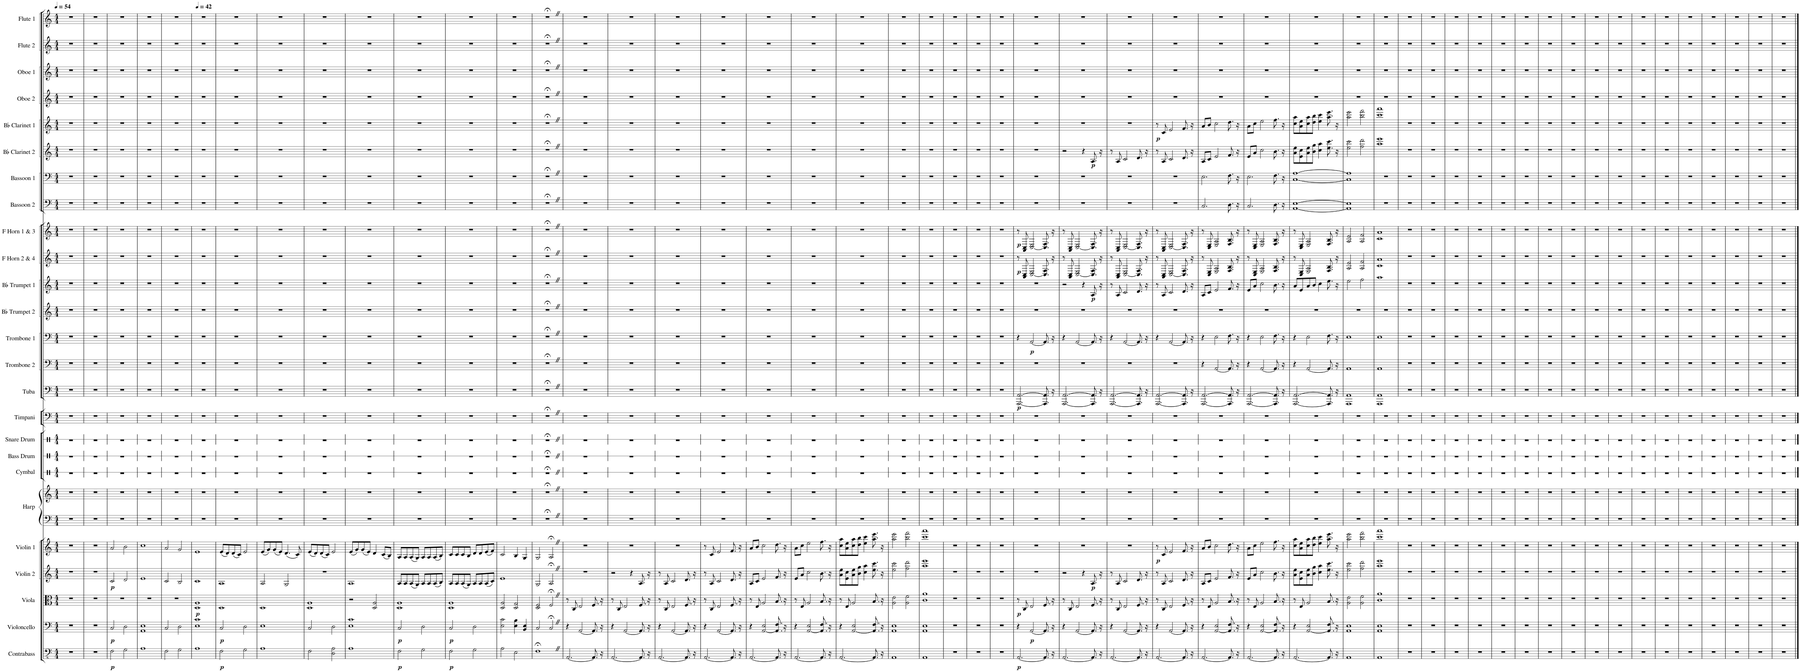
**kern	**dynam	**kern	**dynam	**kern	**dynam	**kern	**dynam	**kern	**dynam	**kern	**kern	**kern	**kern	**kern	**kern	**kern	**dynam	**kern	**kern	**dynam	**kern	**kern	**dynam	**kern	**dynam	**kern	**dynam	**kern	**kern	**kern	**dynam	**kern	**dynam	**kern	**kern	**kern	**kern
*part25	*part25	*part24	*part24	*part23	*part23	*part22	*part22	*part21	*part21	*part20	*part20	*part19	*part18	*part17	*part16	*part15	*part15	*part14	*part13	*part13	*part12	*part11	*part11	*part10	*part10	*part9	*part9	*part8	*part7	*part6	*part6	*part5	*part5	*part4	*part3	*part2	*part1
*staff26	*staff26	*staff25	*staff25	*staff24	*staff24	*staff23	*staff23	*staff22	*staff22	*staff21	*staff20	*staff19	*staff18	*staff17	*staff16	*staff15	*staff15	*staff14	*staff13	*staff13	*staff12	*staff11	*staff11	*staff10	*staff10	*staff9	*staff9	*staff8	*staff7	*staff6	*staff6	*staff5	*staff5	*staff4	*staff3	*staff2	*staff1
*I"Contrabass	*	*I"Violoncello	*	*I"Viola	*	*I"Violin 2	*	*I"Violin 1	*	*I"Harp	*	*I"Cymbal	*I"Bass Drum	*I"Snare Drum	*I"Timpani	*I"Tuba	*	*I"Trombone 2	*I"Trombone 1	*	*I"Bb Trumpet 2	*I"Bb Trumpet 1	*	*I"F Horn 2 &amp; 4	*	*I"F Horn 1 &amp; 3	*	*I"Bassoon 2	*I"Bassoon 1	*I"Bb Clarinet 2	*	*I"Bb Clarinet 1	*	*I"Oboe 2	*I"Oboe 1	*I"Flute 2	*I"Flute 1
*I'Cb.	*	*I'Vc.	*	*I'Vla.	*	*I'Vln. 2	*	*I'Vln. 1	*	*I'Hrp.	*	*I'Cym.	*I'B. Dr.	*I'Sn. Dr.	*I'Timp.	*I'Tba.	*	*I'Tbn. 2	*I'Tbn. 1	*	*I'Bb Tpt. 2	*I'Bb Tpt. 1	*	*I'F Hn. 2 4	*	*I'F Hn. 1 3	*	*I'Bsn. 2	*I'Bsn. 1	*I'Bb Cl. 2	*	*I'Bb Cl. 1	*	*I'Ob. 2	*I'Ob. 1	*I'Fl. 2	*I'Fl. 1
*	*	*	*	*	*	*	*	*	*	*	*	*stria1	*stria1	*stria1	*	*	*	*	*	*	*	*	*	*	*	*	*	*	*	*	*	*	*	*	*	*	*
*clefFv4	*	*clefF4	*	*clefC3	*	*clefG2	*	*clefG2	*	*clefF4	*clefG2	*clefX	*clefX	*clefX	*clefF4	*clefF4	*	*clefF4	*clefF4	*	*clefG2	*clefG2	*	*clefG2	*	*clefG2	*	*clefF4	*clefF4	*clefG2	*	*clefG2	*	*clefG2	*clefG2	*clefG2	*clefG2
*ITrd7c12	*	*	*	*	*	*	*	*	*	*	*	*	*	*	*	*	*	*	*	*	*ITrd1c2	*ITrd1c2	*	*ITrd4c7	*	*ITrd4c7	*	*	*	*ITrd1c2	*	*ITrd1c2	*	*	*	*	*
*k[]	*	*k[]	*	*k[]	*	*k[]	*	*k[]	*	*k[]	*k[]	*k[]	*k[]	*k[]	*k[]	*k[]	*	*k[]	*k[]	*	*k[]	*k[]	*	*k[]	*	*k[]	*	*k[]	*k[]	*k[]	*	*k[]	*	*k[]	*k[]	*k[]	*k[]
*M4/4	*	*M4/4	*	*M4/4	*	*M4/4	*	*M4/4	*	*M4/4	*M4/4	*M4/4	*M4/4	*M4/4	*M4/4	*M4/4	*	*M4/4	*M4/4	*	*M4/4	*M4/4	*	*M4/4	*	*M4/4	*	*M4/4	*M4/4	*M4/4	*	*M4/4	*	*M4/4	*M4/4	*M4/4	*M4/4
*MM54	*	*MM54	*	*MM54	*	*MM54	*	*MM54	*	*MM54	*MM54	*MM54	*MM54	*MM54	*MM54	*MM54	*	*MM54	*MM54	*	*MM54	*MM54	*	*MM54	*	*MM54	*	*MM54	*MM54	*MM54	*	*MM54	*	*MM54	*MM54	*MM54	*MM54
=1	=1	=1	=1	=1	=1	=1	=1	=1	=1	=1	=1	=1	=1	=1	=1	=1	=1	=1	=1	=1	=1	=1	=1	=1	=1	=1	=1	=1	=1	=1	=1	=1	=1	=1	=1	=1	=1
1r	.	1r	.	1r	.	1r	.	1r	.	1r	1r	1r	1r	1r	1r	1r	.	1r	1r	.	1r	1r	.	1r	.	1r	.	1r	1r	1r	.	1r	.	1r	1r	1r	1r
=2	=2	=2	=2	=2	=2	=2	=2	=2	=2	=2	=2	=2	=2	=2	=2	=2	=2	=2	=2	=2	=2	=2	=2	=2	=2	=2	=2	=2	=2	=2	=2	=2	=2	=2	=2	=2	=2
1r	.	1r	.	1r	.	1r	.	1r	.	1r	1r	1r	1r	1r	1r	1r	.	1r	1r	.	1r	1r	.	1r	.	1r	.	1r	1r	1r	.	1r	.	1r	1r	1r	1r
=3	=3	=3	=3	=3	=3	=3	=3	=3	=3	=3	=3	=3	=3	=3	=3	=3	=3	=3	=3	=3	=3	=3	=3	=3	=3	=3	=3	=3	=3	=3	=3	=3	=3	=3	=3	=3	=3
!	!LO:DY:b	!	!LO:DY:b	!	!	!	!LO:DY:b	!	!	!	!	!	!	!	!	!	!	!	!	!	!	!	!	!	!	!	!	!	!	!	!	!	!	!	!	!	!
2FF\	p	2C/	p	1r	.	2c/	p	2a/	.	1r	1r	1r	1r	1r	1r	1r	.	1r	1r	.	1r	1r	.	1r	.	1r	.	1r	1r	1r	.	1r	.	1r	1r	1r	1r
2GG\	.	2D\	.	.	.	2d/	.	2b\	.	.	.	.	.	.	.	.	.	.	.	.	.	.	.	.	.	.	.	.	.	.	.	.	.	.	.	.	.
=4	=4	=4	=4	=4	=4	=4	=4	=4	=4	=4	=4	=4	=4	=4	=4	=4	=4	=4	=4	=4	=4	=4	=4	=4	=4	=4	=4	=4	=4	=4	=4	=4	=4	=4	=4	=4	=4
1AA	.	1AA 1E	.	1r	.	1e	.	1cc	.	1r	1r	1r	1r	1r	1r	1r	.	1r	1r	.	1r	1r	.	1r	.	1r	.	1r	1r	1r	.	1r	.	1r	1r	1r	1r
=5	=5	=5	=5	=5	=5	=5	=5	=5	=5	=5	=5	=5	=5	=5	=5	=5	=5	=5	=5	=5	=5	=5	=5	=5	=5	=5	=5	=5	=5	=5	=5	=5	=5	=5	=5	=5	=5
2FF\	.	2C/	.	1r	.	2c/	.	2a/	.	1r	1r	1r	1r	1r	1r	1r	.	1r	1r	.	1r	1r	.	1r	.	1r	.	1r	1r	1r	.	1r	.	1r	1r	1r	1r
2GG\	.	2D\	.	.	.	2B/	.	2g/	.	.	.	.	.	.	.	.	.	.	.	.	.	.	.	.	.	.	.	.	.	.	.	.	.	.	.	.	.
=6	=6	=6	=6	=6	=6	=6	=6	=6	=6	=6	=6	=6	=6	=6	=6	=6	=6	=6	=6	=6	=6	=6	=6	=6	=6	=6	=6	=6	=6	=6	=6	=6	=6	=6	=6	=6	=6
*	*	*	*	*	*	*	*	*	*	*	*	*	*	*	*	*	*	*	*	*	*	*	*	*	*	*	*	*	*	*	*	*	*	*	*	*	*MM42
!	!	!	!	!	!LO:DY:b	!	!	!	!	!	!	!	!	!	!	!	!	!	!	!	!	!	!	!	!	!	!	!	!	!	!	!	!	!	!	!	!
1AA	.	1E 1c	.	1D 1A	p	1c	.	1e	.	1r	1r	1r	1r	1r	1r	1r	.	1r	1r	.	1r	1r	.	1r	.	1r	.	1r	1r	1r	.	1r	.	1r	1r	1r	1r
=7	=7	=7	=7	=7	=7	=7	=7	=7	=7	=7	=7	=7	=7	=7	=7	=7	=7	=7	=7	=7	=7	=7	=7	=7	=7	=7	=7	=7	=7	=7	=7	=7	=7	=7	=7	=7	=7
!	!LO:DY:b	!	!LO:DY:b	!	!	!	!	!	!	!	!	!	!	!	!	!	!	!	!	!	!	!	!	!	!	!	!	!	!	!	!	!	!	!	!	!	!
2FF\	p	2C/	p	1D	.	1A	.	(8e/L	.	1r	1r	1r	1r	1r	1r	1r	.	1r	1r	.	1r	1r	.	1r	.	1r	.	1r	1r	1r	.	1r	.	1r	1r	1r	1r
.	.	.	.	.	.	.	.	8d/)	.	.	.	.	.	.	.	.	.	.	.	.	.	.	.	.	.	.	.	.	.	.	.	.	.	.	.	.	.
.	.	.	.	.	.	.	.	(8d/	.	.	.	.	.	.	.	.	.	.	.	.	.	.	.	.	.	.	.	.	.	.	.	.	.	.	.	.	.
.	.	.	.	.	.	.	.	8c/J)	.	.	.	.	.	.	.	.	.	.	.	.	.	.	.	.	.	.	.	.	.	.	.	.	.	.	.	.	.
2GG\	.	2D\	.	.	.	.	.	2e/	.	.	.	.	.	.	.	.	.	.	.	.	.	.	.	.	.	.	.	.	.	.	.	.	.	.	.	.	.
=8	=8	=8	=8	=8	=8	=8	=8	=8	=8	=8	=8	=8	=8	=8	=8	=8	=8	=8	=8	=8	=8	=8	=8	=8	=8	=8	=8	=8	=8	=8	=8	=8	=8	=8	=8	=8	=8
1AA	.	1E	.	1D	.	2A/	.	(8e/L	.	1r	1r	1r	1r	1r	1r	1r	.	1r	1r	.	1r	1r	.	1r	.	1r	.	1r	1r	1r	.	1r	.	1r	1r	1r	1r
.	.	.	.	.	.	.	.	8g/)	.	.	.	.	.	.	.	.	.	.	.	.	.	.	.	.	.	.	.	.	.	.	.	.	.	.	.	.	.
.	.	.	.	.	.	.	.	(8g/	.	.	.	.	.	.	.	.	.	.	.	.	.	.	.	.	.	.	.	.	.	.	.	.	.	.	.	.	.
.	.	.	.	.	.	.	.	8e/J)	.	.	.	.	.	.	.	.	.	.	.	.	.	.	.	.	.	.	.	.	.	.	.	.	.	.	.	.	.
.	.	.	.	.	.	2G/	.	(4.d/	.	.	.	.	.	.	.	.	.	.	.	.	.	.	.	.	.	.	.	.	.	.	.	.	.	.	.	.	.
.	.	.	.	.	.	.	.	8c/)	.	.	.	.	.	.	.	.	.	.	.	.	.	.	.	.	.	.	.	.	.	.	.	.	.	.	.	.	.
=9	=9	=9	=9	=9	=9	=9	=9	=9	=9	=9	=9	=9	=9	=9	=9	=9	=9	=9	=9	=9	=9	=9	=9	=9	=9	=9	=9	=9	=9	=9	=9	=9	=9	=9	=9	=9	=9
2FF\	.	2C/	.	1D 1A	.	1r	.	(8e/L	.	1r	1r	1r	1r	1r	1r	1r	.	1r	1r	.	1r	1r	.	1r	.	1r	.	1r	1r	1r	.	1r	.	1r	1r	1r	1r
.	.	.	.	.	.	.	.	8d/)	.	.	.	.	.	.	.	.	.	.	.	.	.	.	.	.	.	.	.	.	.	.	.	.	.	.	.	.	.
.	.	.	.	.	.	.	.	(8d/	.	.	.	.	.	.	.	.	.	.	.	.	.	.	.	.	.	.	.	.	.	.	.	.	.	.	.	.	.
.	.	.	.	.	.	.	.	8c/J)	.	.	.	.	.	.	.	.	.	.	.	.	.	.	.	.	.	.	.	.	.	.	.	.	.	.	.	.	.
2DD\ 2AA\	.	2D\	.	.	.	.	.	2e/	.	.	.	.	.	.	.	.	.	.	.	.	.	.	.	.	.	.	.	.	.	.	.	.	.	.	.	.	.
=10	=10	=10	=10	=10	=10	=10	=10	=10	=10	=10	=10	=10	=10	=10	=10	=10	=10	=10	=10	=10	=10	=10	=10	=10	=10	=10	=10	=10	=10	=10	=10	=10	=10	=10	=10	=10	=10
1AA	.	1E 1c	.	2r	.	1A	.	(8e/L	.	1r	1r	1r	1r	1r	1r	1r	.	1r	1r	.	1r	1r	.	1r	.	1r	.	1r	1r	1r	.	1r	.	1r	1r	1r	1r
.	.	.	.	.	.	.	.	8g/)	.	.	.	.	.	.	.	.	.	.	.	.	.	.	.	.	.	.	.	.	.	.	.	.	.	.	.	.	.
.	.	.	.	.	.	.	.	(8g/	.	.	.	.	.	.	.	.	.	.	.	.	.	.	.	.	.	.	.	.	.	.	.	.	.	.	.	.	.
.	.	.	.	.	.	.	.	8e/J)	.	.	.	.	.	.	.	.	.	.	.	.	.	.	.	.	.	.	.	.	.	.	.	.	.	.	.	.	.
.	.	.	.	2D/ 2A/	.	.	.	4d/	.	.	.	.	.	.	.	.	.	.	.	.	.	.	.	.	.	.	.	.	.	.	.	.	.	.	.	.	.
.	.	.	.	.	.	.	.	(8c/L	.	.	.	.	.	.	.	.	.	.	.	.	.	.	.	.	.	.	.	.	.	.	.	.	.	.	.	.	.
.	.	.	.	.	.	.	.	8B/J)	.	.	.	.	.	.	.	.	.	.	.	.	.	.	.	.	.	.	.	.	.	.	.	.	.	.	.	.	.
=11	=11	=11	=11	=11	=11	=11	=11	=11	=11	=11	=11	=11	=11	=11	=11	=11	=11	=11	=11	=11	=11	=11	=11	=11	=11	=11	=11	=11	=11	=11	=11	=11	=11	=11	=11	=11	=11
!	!LO:DY:b	!	!LO:DY:b	!	!	!	!	!	!	!	!	!	!	!	!	!	!	!	!	!	!	!	!	!	!	!	!	!	!	!	!	!	!	!	!	!	!
2FF\	p	2C/	p	1D 1A	.	8A/L	.	8A/L	.	1r	1r	1r	1r	1r	1r	1r	.	1r	1r	.	1r	1r	.	1r	.	1r	.	1r	1r	1r	.	1r	.	1r	1r	1r	1r
.	.	.	.	.	.	8A/	.	8A/	.	.	.	.	.	.	.	.	.	.	.	.	.	.	.	.	.	.	.	.	.	.	.	.	.	.	.	.	.
.	.	.	.	.	.	(8A/	.	(8A/	.	.	.	.	.	.	.	.	.	.	.	.	.	.	.	.	.	.	.	.	.	.	.	.	.	.	.	.	.
.	.	.	.	.	.	8G/J)	.	8G/J)	.	.	.	.	.	.	.	.	.	.	.	.	.	.	.	.	.	.	.	.	.	.	.	.	.	.	.	.	.
2GG\	.	2D\	.	.	.	8A/L	.	8A/L	.	.	.	.	.	.	.	.	.	.	.	.	.	.	.	.	.	.	.	.	.	.	.	.	.	.	.	.	.
.	.	.	.	.	.	8A/	.	8A/	.	.	.	.	.	.	.	.	.	.	.	.	.	.	.	.	.	.	.	.	.	.	.	.	.	.	.	.	.
.	.	.	.	.	.	(8A/	.	(8A/	.	.	.	.	.	.	.	.	.	.	.	.	.	.	.	.	.	.	.	.	.	.	.	.	.	.	.	.	.
.	.	.	.	.	.	8B/J)	.	8B/J)	.	.	.	.	.	.	.	.	.	.	.	.	.	.	.	.	.	.	.	.	.	.	.	.	.	.	.	.	.
=12	=12	=12	=12	=12	=12	=12	=12	=12	=12	=12	=12	=12	=12	=12	=12	=12	=12	=12	=12	=12	=12	=12	=12	=12	=12	=12	=12	=12	=12	=12	=12	=12	=12	=12	=12	=12	=12
!	!LO:DY:b	!	!LO:DY:b	!	!	!	!	!	!	!	!	!	!	!	!	!	!	!	!	!	!	!	!	!	!	!	!	!	!	!	!	!	!	!	!	!	!
2FF\	p	2C/	p	1D 1A	.	8A/L	.	8c/L	.	1r	1r	1r	1r	1r	1r	1r	.	1r	1r	.	1r	1r	.	1r	.	1r	.	1r	1r	1r	.	1r	.	1r	1r	1r	1r
.	.	.	.	.	.	8A/	.	8c/	.	.	.	.	.	.	.	.	.	.	.	.	.	.	.	.	.	.	.	.	.	.	.	.	.	.	.	.	.
.	.	.	.	.	.	(8A/	.	8c/	.	.	.	.	.	.	.	.	.	.	.	.	.	.	.	.	.	.	.	.	.	.	.	.	.	.	.	.	.
.	.	.	.	.	.	8G/J)	.	8B/J	.	.	.	.	.	.	.	.	.	.	.	.	.	.	.	.	.	.	.	.	.	.	.	.	.	.	.	.	.
2GG\	.	2D\	.	.	.	8A/L	.	8d/L	.	.	.	.	.	.	.	.	.	.	.	.	.	.	.	.	.	.	.	.	.	.	.	.	.	.	.	.	.
.	.	.	.	.	.	8A/	.	8d/	.	.	.	.	.	.	.	.	.	.	.	.	.	.	.	.	.	.	.	.	.	.	.	.	.	.	.	.	.
.	.	.	.	.	.	(8A/	.	(8e/	.	.	.	.	.	.	.	.	.	.	.	.	.	.	.	.	.	.	.	.	.	.	.	.	.	.	.	.	.
.	.	.	.	.	.	8c/J)	.	8f/J)	.	.	.	.	.	.	.	.	.	.	.	.	.	.	.	.	.	.	.	.	.	.	.	.	.	.	.	.	.
=13	=13	=13	=13	=13	=13	=13	=13	=13	=13	=13	=13	=13	=13	=13	=13	=13	=13	=13	=13	=13	=13	=13	=13	=13	=13	=13	=13	=13	=13	=13	=13	=13	=13	=13	=13	=13	=13
2AA\	.	2E\ 2c\	.	2D/ 2A/	.	1e	.	2c/	.	1r	1r	1r	1r	1r	1r	1r	.	1r	1r	.	1r	1r	.	1r	.	1r	.	1r	1r	1r	.	1r	.	1r	1r	1r	1r
2EE\	.	4E\ 4B\	.	2D/ 2G/	.	.	.	4B/	.	.	.	.	.	.	.	.	.	.	.	.	.	.	.	.	.	.	.	.	.	.	.	.	.	.	.	.	.
.	.	4BB/ 4E/	.	.	.	.	.	4G/	.	.	.	.	.	.	.	.	.	.	.	.	.	.	.	.	.	.	.	.	.	.	.	.	.	.	.	.	.
=14	=14	=14	=14	=14	=14	=14	=14	=14	=14	=14	=14	=14	=14	=14	=14	=14	=14	=14	=14	=14	=14	=14	=14	=14	=14	=14	=14	=14	=14	=14	=14	=14	=14	=14	=14	=14	=14
1FF;<Z	.	2C/	.	2D/ 2F/	.	2G/	.	2G/	.	1r;<	1r;<	1r;<	1r;<	1r;<	1r;<	1r;<	.	1r;<	1r;<	.	1r;<	1r;<	.	1r;<	.	1r;<	.	1r;<	1r;<	1r;<	.	1r;<	.	1r;<	1r;<	1r;<	1r;<
.	.	2C;<Z/	.	2F;<Z/	.	2A;<Z/	.	2A;<Z/	.	.	.	.	.	.	.	.	.	.	.	.	.	.	.	.	.	.	.	.	.	.	.	.	.	.	.	.	.
=15	=15	=15	=15	=15	=15	=15	=15	=15	=15	=15	=15	=15	=15	=15	=15	=15	=15	=15	=15	=15	=15	=15	=15	=15	=15	=15	=15	=15	=15	=15	=15	=15	=15	=15	=15	=15	=15
[2.AAA/	.	4r	.	8r	.	1r	.	1r	.	1r	1r	1r	1r	1r	1r	1r	.	1r	1r	.	1r	1r	.	1r	.	1r	.	1r	1r	1r	.	1r	.	1r	1r	1r	1r
.	.	.	.	8C/	.	.	.	.	.	.	.	.	.	.	.	.	.	.	.	.	.	.	.	.	.	.	.	.	.	.	.	.	.	.	.	.	.
.	.	[2AA/	.	2E/	.	.	.	.	.	.	.	.	.	.	.	.	.	.	.	.	.	.	.	.	.	.	.	.	.	.	.	.	.	.	.	.	.
8.AAA/]	.	8.AA/]	.	8.F/	.	.	.	.	.	.	.	.	.	.	.	.	.	.	.	.	.	.	.	.	.	.	.	.	.	.	.	.	.	.	.	.	.
16r	.	16r	.	16r	.	.	.	.	.	.	.	.	.	.	.	.	.	.	.	.	.	.	.	.	.	.	.	.	.	.	.	.	.	.	.	.	.
=16	=16	=16	=16	=16	=16	=16	=16	=16	=16	=16	=16	=16	=16	=16	=16	=16	=16	=16	=16	=16	=16	=16	=16	=16	=16	=16	=16	=16	=16	=16	=16	=16	=16	=16	=16	=16	=16
[2.AAA/	.	4r	.	8r	.	2r	.	1r	.	1r	1r	1r	1r	1r	1r	1r	.	1r	1r	.	1r	1r	.	1r	.	1r	.	1r	1r	1r	.	1r	.	1r	1r	1r	1r
.	.	.	.	8C/	.	.	.	.	.	.	.	.	.	.	.	.	.	.	.	.	.	.	.	.	.	.	.	.	.	.	.	.	.	.	.	.	.
.	.	[2AA/	.	2E/	.	.	.	.	.	.	.	.	.	.	.	.	.	.	.	.	.	.	.	.	.	.	.	.	.	.	.	.	.	.	.	.	.
.	.	.	.	.	.	4r	.	.	.	.	.	.	.	.	.	.	.	.	.	.	.	.	.	.	.	.	.	.	.	.	.	.	.	.	.	.	.
8.AAA/]	.	8.AA/]	.	8.F/	.	8.A/	.	.	.	.	.	.	.	.	.	.	.	.	.	.	.	.	.	.	.	.	.	.	.	.	.	.	.	.	.	.	.
16r	.	16r	.	16r	.	16r	.	.	.	.	.	.	.	.	.	.	.	.	.	.	.	.	.	.	.	.	.	.	.	.	.	.	.	.	.	.	.
=17	=17	=17	=17	=17	=17	=17	=17	=17	=17	=17	=17	=17	=17	=17	=17	=17	=17	=17	=17	=17	=17	=17	=17	=17	=17	=17	=17	=17	=17	=17	=17	=17	=17	=17	=17	=17	=17
[2.AAA/	.	4r	.	8r	.	8r	.	1r	.	1r	1r	1r	1r	1r	1r	1r	.	1r	1r	.	1r	1r	.	1r	.	1r	.	1r	1r	1r	.	1r	.	1r	1r	1r	1r
.	.	.	.	8C/	.	8A/	.	.	.	.	.	.	.	.	.	.	.	.	.	.	.	.	.	.	.	.	.	.	.	.	.	.	.	.	.	.	.
.	.	[2AA/	.	2E/	.	2c/	.	.	.	.	.	.	.	.	.	.	.	.	.	.	.	.	.	.	.	.	.	.	.	.	.	.	.	.	.	.	.
8.AAA/]	.	8.AA/]	.	8.F/	.	8.d/	.	.	.	.	.	.	.	.	.	.	.	.	.	.	.	.	.	.	.	.	.	.	.	.	.	.	.	.	.	.	.
16r	.	16r	.	16r	.	16r	.	.	.	.	.	.	.	.	.	.	.	.	.	.	.	.	.	.	.	.	.	.	.	.	.	.	.	.	.	.	.
=18	=18	=18	=18	=18	=18	=18	=18	=18	=18	=18	=18	=18	=18	=18	=18	=18	=18	=18	=18	=18	=18	=18	=18	=18	=18	=18	=18	=18	=18	=18	=18	=18	=18	=18	=18	=18	=18
[2.AAA/	.	4r	.	8r	.	8r	.	8r	.	1r	1r	1r	1r	1r	1r	1r	.	1r	1r	.	1r	1r	.	1r	.	1r	.	1r	1r	1r	.	1r	.	1r	1r	1r	1r
.	.	.	.	8C/	.	8A/	.	8c/	.	.	.	.	.	.	.	.	.	.	.	.	.	.	.	.	.	.	.	.	.	.	.	.	.	.	.	.	.
.	.	[2AA/	.	2E/	.	2c/	.	2e/	.	.	.	.	.	.	.	.	.	.	.	.	.	.	.	.	.	.	.	.	.	.	.	.	.	.	.	.	.
8.AAA/]	.	8.AA/]	.	8.F/	.	8.d/	.	8.f/	.	.	.	.	.	.	.	.	.	.	.	.	.	.	.	.	.	.	.	.	.	.	.	.	.	.	.	.	.
16r	.	16r	.	16r	.	16r	.	16r	.	.	.	.	.	.	.	.	.	.	.	.	.	.	.	.	.	.	.	.	.	.	.	.	.	.	.	.	.
=19	=19	=19	=19	=19	=19	=19	=19	=19	=19	=19	=19	=19	=19	=19	=19	=19	=19	=19	=19	=19	=19	=19	=19	=19	=19	=19	=19	=19	=19	=19	=19	=19	=19	=19	=19	=19	=19
[2.AAA/	.	4r	.	8r	.	8A/L	.	8a/L	.	1r	1r	1r	1r	1r	1r	1r	.	1r	1r	.	1r	1r	.	1r	.	1r	.	1r	1r	1r	.	1r	.	1r	1r	1r	1r
.	.	.	.	8E/	.	8c/J	.	8b/J	.	.	.	.	.	.	.	.	.	.	.	.	.	.	.	.	.	.	.	.	.	.	.	.	.	.	.	.	.
.	.	[2AA/ 2E/	.	2A/	.	2e/	.	2cc\	.	.	.	.	.	.	.	.	.	.	.	.	.	.	.	.	.	.	.	.	.	.	.	.	.	.	.	.	.
8.AAA/]	.	8.AA/] 8.F/	.	8.B/	.	8.f/	.	8.dd\	.	.	.	.	.	.	.	.	.	.	.	.	.	.	.	.	.	.	.	.	.	.	.	.	.	.	.	.	.
16r	.	16r	.	16r	.	16r	.	16r	.	.	.	.	.	.	.	.	.	.	.	.	.	.	.	.	.	.	.	.	.	.	.	.	.	.	.	.	.
=20	=20	=20	=20	=20	=20	=20	=20	=20	=20	=20	=20	=20	=20	=20	=20	=20	=20	=20	=20	=20	=20	=20	=20	=20	=20	=20	=20	=20	=20	=20	=20	=20	=20	=20	=20	=20	=20
[2.AAA/	.	4r	.	8r	.	8e/L	.	8a\L	.	1r	1r	1r	1r	1r	1r	1r	.	1r	1r	.	1r	1r	.	1r	.	1r	.	1r	1r	1r	.	1r	.	1r	1r	1r	1r
.	.	.	.	8E/	.	8a/J	.	8cc\J	.	.	.	.	.	.	.	.	.	.	.	.	.	.	.	.	.	.	.	.	.	.	.	.	.	.	.	.	.
.	.	[2AA/ 2E/	.	2A/	.	2cc\	.	2ee\	.	.	.	.	.	.	.	.	.	.	.	.	.	.	.	.	.	.	.	.	.	.	.	.	.	.	.	.	.
8.AAA/]	.	8.AA/] 8.F/	.	8.B/	.	8.b\	.	8.ff\	.	.	.	.	.	.	.	.	.	.	.	.	.	.	.	.	.	.	.	.	.	.	.	.	.	.	.	.	.
16r	.	16r	.	16r	.	16r	.	16r	.	.	.	.	.	.	.	.	.	.	.	.	.	.	.	.	.	.	.	.	.	.	.	.	.	.	.	.	.
=21	=21	=21	=21	=21	=21	=21	=21	=21	=21	=21	=21	=21	=21	=21	=21	=21	=21	=21	=21	=21	=21	=21	=21	=21	=21	=21	=21	=21	=21	=21	=21	=21	=21	=21	=21	=21	=21
[2.AAA/	.	4r	.	8r	.	8a\ 8ee\L	.	8cc\ 8aa\L	.	1r	1r	1r	1r	1r	1r	1r	.	1r	1r	.	1r	1r	.	1r	.	1r	.	1r	1r	1r	.	1r	.	1r	1r	1r	1r
.	.	.	.	8E/	.	8e\ 8cc\	.	8a\ 8ee\	.	.	.	.	.	.	.	.	.	.	.	.	.	.	.	.	.	.	.	.	.	.	.	.	.	.	.	.	.
.	.	[2AA/ 2E/	.	2A/	.	8a\ 8ee\	.	8cc\ 8aa\	.	.	.	.	.	.	.	.	.	.	.	.	.	.	.	.	.	.	.	.	.	.	.	.	.	.	.	.	.
.	.	.	.	.	.	8b\ 8gg\J	.	8dd\ 8bb\J	.	.	.	.	.	.	.	.	.	.	.	.	.	.	.	.	.	.	.	.	.	.	.	.	.	.	.	.	.
.	.	.	.	.	.	4cc\ 4aa\	.	4ee\ 4ccc\	.	.	.	.	.	.	.	.	.	.	.	.	.	.	.	.	.	.	.	.	.	.	.	.	.	.	.	.	.
8.AAA/]	.	8.AA/] 8.F/	.	8.B/	.	8.ee\ 8.ccc\	.	8.aa\ 8.eee\	.	.	.	.	.	.	.	.	.	.	.	.	.	.	.	.	.	.	.	.	.	.	.	.	.	.	.	.	.
16r	.	16r	.	16r	.	16r	.	16r	.	.	.	.	.	.	.	.	.	.	.	.	.	.	.	.	.	.	.	.	.	.	.	.	.	.	.	.	.
=22	=22	=22	=22	=22	=22	=22	=22	=22	=22	=22	=22	=22	=22	=22	=22	=22	=22	=22	=22	=22	=22	=22	=22	=22	=22	=22	=22	=22	=22	=22	=22	=22	=22	=22	=22	=22	=22
1AAA	.	1AA 1E	.	2A\ 2e\	.	2ee\ 2ccc\	.	2aa\ 2eee\	.	1r	1r	1r	1r	1r	1r	1r	.	1r	1r	.	1r	1r	.	1r	.	1r	.	1r	1r	1r	.	1r	.	1r	1r	1r	1r
.	.	.	.	2A\ 2f\	.	2ff\ 2ddd\	.	2bb\ 2fff\	.	.	.	.	.	.	.	.	.	.	.	.	.	.	.	.	.	.	.	.	.	.	.	.	.	.	.	.	.
=23	=23	=23	=23	=23	=23	=23	=23	=23	=23	=23	=23	=23	=23	=23	=23	=23	=23	=23	=23	=23	=23	=23	=23	=23	=23	=23	=23	=23	=23	=23	=23	=23	=23	=23	=23	=23	=23
1AAA	.	1AA 1E	.	1c 1a	.	1aa 1eee	.	1ccc 1aaa	.	1r	1r	1r	1r	1r	1r	1r	.	1r	1r	.	1r	1r	.	1r	.	1r	.	1r	1r	1r	.	1r	.	1r	1r	1r	1r
=24	=24	=24	=24	=24	=24	=24	=24	=24	=24	=24	=24	=24	=24	=24	=24	=24	=24	=24	=24	=24	=24	=24	=24	=24	=24	=24	=24	=24	=24	=24	=24	=24	=24	=24	=24	=24	=24
1r	.	1r	.	1r	.	1r	.	1r	.	1r	1r	1r	1r	1r	1r	1r	.	1r	1r	.	1r	1r	.	1r	.	1r	.	1r	1r	1r	.	1r	.	1r	1r	1r	1r
=25	=25	=25	=25	=25	=25	=25	=25	=25	=25	=25	=25	=25	=25	=25	=25	=25	=25	=25	=25	=25	=25	=25	=25	=25	=25	=25	=25	=25	=25	=25	=25	=25	=25	=25	=25	=25	=25
1r	.	1r	.	1r	.	1r	.	1r	.	1r	1r	1r	1r	1r	1r	1r	.	1r	1r	.	1r	1r	.	1r	.	1r	.	1r	1r	1r	.	1r	.	1r	1r	1r	1r
=26	=26	=26	=26	=26	=26	=26	=26	=26	=26	=26	=26	=26	=26	=26	=26	=26	=26	=26	=26	=26	=26	=26	=26	=26	=26	=26	=26	=26	=26	=26	=26	=26	=26	=26	=26	=26	=26
1r	.	1r	.	1r	.	1r	.	1r	.	1r	1r	1r	1r	1r	1r	1r	.	1r	1r	.	1r	1r	.	1r	.	1r	.	1r	1r	1r	.	1r	.	1r	1r	1r	1r
=27	=27	=27	=27	=27	=27	=27	=27	=27	=27	=27	=27	=27	=27	=27	=27	=27	=27	=27	=27	=27	=27	=27	=27	=27	=27	=27	=27	=27	=27	=27	=27	=27	=27	=27	=27	=27	=27
!	!LO:DY:b	!	!	!	!LO:DY:b	!	!	!	!	!	!	!	!	!	!	!	!LO:DY:b	!	!	!	!	!	!	!	!LO:DY:b	!	!LO:DY:b	!	!	!	!	!	!	!	!	!	!
[2.AAA/	p	4r	.	8r	p	1r	.	1r	.	1r	1r	1r	1r	1r	1r	[2.AAA/ [2.AA/	p	1r	4r	.	1r	1r	.	8r	p	8r	p	1r	1r	1r	.	1r	.	1r	1r	1r	1r
.	.	.	.	8C/	.	.	.	.	.	.	.	.	.	.	.	.	.	.	.	.	.	.	.	8AA/ 8C/	.	8AA/ 8C/	.	.	.	.	.	.	.	.	.	.	.
!	!	!	!LO:DY:b	!	!	!	!	!	!	!	!	!	!	!	!	!	!	!	!	!LO:DY:b	!	!	!	!	!	!	!	!	!	!	!	!	!	!	!	!	!
.	.	[2AA/	p	2E/	.	.	.	.	.	.	.	.	.	.	.	.	.	.	[2AA/	p	.	.	.	[2C/ 2E/	.	[2C/ 2E/	.	.	.	.	.	.	.	.	.	.	.
8.AAA/]	.	8.AA/]	.	8.F/	.	.	.	.	.	.	.	.	.	.	.	8.AAA/] 8.AA/]	.	.	8.AA/]	.	.	.	.	8.C/] 8.F/	.	8.C/] 8.F/	.	.	.	.	.	.	.	.	.	.	.
16r	.	16r	.	16r	.	.	.	.	.	.	.	.	.	.	.	16r	.	.	16r	.	.	.	.	16r	.	16r	.	.	.	.	.	.	.	.	.	.	.
=28	=28	=28	=28	=28	=28	=28	=28	=28	=28	=28	=28	=28	=28	=28	=28	=28	=28	=28	=28	=28	=28	=28	=28	=28	=28	=28	=28	=28	=28	=28	=28	=28	=28	=28	=28	=28	=28
[2.AAA/	.	4r	.	8r	.	2r	.	1r	.	1r	1r	1r	1r	1r	1r	[2.AAA/ [2.AA/	.	1r	4r	.	1r	2r	.	8r	.	8r	.	1r	1r	2r	.	1r	.	1r	1r	1r	1r
.	.	.	.	8C/	.	.	.	.	.	.	.	.	.	.	.	.	.	.	.	.	.	.	.	8AA/ 8C/	.	8AA/ 8C/	.	.	.	.	.	.	.	.	.	.	.
.	.	[2AA/	.	2E/	.	.	.	.	.	.	.	.	.	.	.	.	.	.	[2AA/	.	.	.	.	[2C/ 2E/	.	[2C/ 2E/	.	.	.	.	.	.	.	.	.	.	.
.	.	.	.	.	.	4r	.	.	.	.	.	.	.	.	.	.	.	.	.	.	.	4r	.	.	.	.	.	.	.	4r	.	.	.	.	.	.	.
!	!	!	!	!	!	!	!LO:DY:b	!	!	!	!	!	!	!	!	!	!	!	!	!	!	!	!LO:DY:b	!	!	!	!	!	!	!	!LO:DY:b	!	!	!	!	!	!
8.AAA/]	.	8.AA/]	.	8.F/	.	8.A/	p	.	.	.	.	.	.	.	.	8.AAA/] 8.AA/]	.	.	8.AA/]	.	.	8.A/	p	8.C/] 8.F/	.	8.C/] 8.F/	.	.	.	8.A/	p	.	.	.	.	.	.
16r	.	16r	.	16r	.	16r	.	.	.	.	.	.	.	.	.	16r	.	.	16r	.	.	16r	.	16r	.	16r	.	.	.	16r	.	.	.	.	.	.	.
=29	=29	=29	=29	=29	=29	=29	=29	=29	=29	=29	=29	=29	=29	=29	=29	=29	=29	=29	=29	=29	=29	=29	=29	=29	=29	=29	=29	=29	=29	=29	=29	=29	=29	=29	=29	=29	=29
[2.AAA/	.	4r	.	8r	.	8r	.	1r	.	1r	1r	1r	1r	1r	1r	[2.AAA/ [2.AA/	.	1r	4r	.	1r	8r	.	8r	.	8r	.	1r	1r	8r	.	1r	.	1r	1r	1r	1r
.	.	.	.	8C/	.	8A/	.	.	.	.	.	.	.	.	.	.	.	.	.	.	.	8A/	.	8AA/ 8C/	.	8AA/ 8C/	.	.	.	8A/	.	.	.	.	.	.	.
.	.	[2AA/	.	2E/	.	2c/	.	.	.	.	.	.	.	.	.	.	.	.	[2AA/	.	.	2c/	.	[2C/ 2E/	.	[2C/ 2E/	.	.	.	2c/	.	.	.	.	.	.	.
8.AAA/]	.	8.AA/]	.	8.F/	.	8.d/	.	.	.	.	.	.	.	.	.	8.AAA/] 8.AA/]	.	.	8.AA/]	.	.	8.d/	.	8.C/] 8.F/	.	8.C/] 8.F/	.	.	.	8.d/	.	.	.	.	.	.	.
16r	.	16r	.	16r	.	16r	.	.	.	.	.	.	.	.	.	16r	.	.	16r	.	.	16r	.	16r	.	16r	.	.	.	16r	.	.	.	.	.	.	.
=30	=30	=30	=30	=30	=30	=30	=30	=30	=30	=30	=30	=30	=30	=30	=30	=30	=30	=30	=30	=30	=30	=30	=30	=30	=30	=30	=30	=30	=30	=30	=30	=30	=30	=30	=30	=30	=30
!	!	!	!	!	!	!	!	!	!LO:DY:b	!	!	!	!	!	!	!	!	!	!	!	!	!	!	!	!	!	!	!	!	!	!	!	!LO:DY:b	!	!	!	!
[2.AAA/	.	4r	.	8r	.	8r	.	8r	p	1r	1r	1r	1r	1r	1r	[2.AAA/ [2.AA/	.	1r	4r	.	1r	8r	.	8r	.	8r	.	1r	1r	8r	.	8r	p	1r	1r	1r	1r
.	.	.	.	8C/	.	8A/	.	8c/	.	.	.	.	.	.	.	.	.	.	.	.	.	8A/	.	8AA/ 8C/	.	8AA/ 8C/	.	.	.	8A/	.	8c/	.	.	.	.	.
.	.	[2AA/	.	2E/	.	2c/	.	2e/	.	.	.	.	.	.	.	.	.	.	[2AA/	.	.	2c/	.	[2C/ 2E/	.	[2C/ 2E/	.	.	.	2c/	.	2e/	.	.	.	.	.
8.AAA/]	.	8.AA/]	.	8.F/	.	8.d/	.	8.f/	.	.	.	.	.	.	.	8.AAA/] 8.AA/]	.	.	8.AA/]	.	.	8.d/	.	8.C/] 8.F/	.	8.C/] 8.F/	.	.	.	8.d/	.	8.f/	.	.	.	.	.
16r	.	16r	.	16r	.	16r	.	16r	.	.	.	.	.	.	.	16r	.	.	16r	.	.	16r	.	16r	.	16r	.	.	.	16r	.	16r	.	.	.	.	.
=31	=31	=31	=31	=31	=31	=31	=31	=31	=31	=31	=31	=31	=31	=31	=31	=31	=31	=31	=31	=31	=31	=31	=31	=31	=31	=31	=31	=31	=31	=31	=31	=31	=31	=31	=31	=31	=31
[2.AAA/	.	4r	.	8r	.	8A/L	.	8a/L	.	1r	1r	1r	1r	1r	1r	[2.AAA/ [2.AA/	.	4r	4r	.	1r	8A/L	.	8r	.	8r	.	2.C/	2.E\	8A/L	.	8a/L	.	1r	1r	1r	1r
.	.	.	.	8E/	.	8c/J	.	8b/J	.	.	.	.	.	.	.	.	.	.	.	.	.	8c/J	.	8C/ 8E/	.	8C/ 8E/	.	.	.	8c/J	.	8b/J	.	.	.	.	.
.	.	[2AA/ 2E/	.	2A/	.	2e/	.	2cc\	.	.	.	.	.	.	.	.	.	[2AA/	2E\	.	.	2e/	.	2E/ 2A/	.	2E/ 2A/	.	.	.	2e/	.	2cc\	.	.	.	.	.
8.AAA/]	.	8.AA/] 8.F/	.	8.B/	.	8.f/	.	8.dd\	.	.	.	.	.	.	.	8.AAA/] 8.AA/]	.	8.AA/]	8.F\	.	.	8.f/	.	8.F/ 8.B/	.	8.F/ 8.B/	.	8.D\	8.F\	8.f/	.	8.dd\	.	.	.	.	.
16r	.	16r	.	16r	.	16r	.	16r	.	.	.	.	.	.	.	16r	.	16r	16r	.	.	16r	.	16r	.	16r	.	16r	16r	16r	.	16r	.	.	.	.	.
=32	=32	=32	=32	=32	=32	=32	=32	=32	=32	=32	=32	=32	=32	=32	=32	=32	=32	=32	=32	=32	=32	=32	=32	=32	=32	=32	=32	=32	=32	=32	=32	=32	=32	=32	=32	=32	=32
[2.AAA/	.	4r	.	8r	.	8e/L	.	8a\L	.	1r	1r	1r	1r	1r	1r	[2.AAA/ [2.AA/	.	4r	4r	.	1r	8e/L	.	8r	.	8r	.	2.C/	2.E\	8e/L	.	8a\L	.	1r	1r	1r	1r
.	.	.	.	8E/	.	8a/J	.	8cc\J	.	.	.	.	.	.	.	.	.	.	.	.	.	8a/J	.	8C/ 8E/	.	8C/ 8E/	.	.	.	8a/J	.	8cc\J	.	.	.	.	.
.	.	[2AA/ 2E/	.	2A/	.	2cc\	.	2ee\	.	.	.	.	.	.	.	.	.	[2AA/	2E\	.	.	2cc\	.	2E/ 2A/	.	2E/ 2A/	.	.	.	2cc\	.	2ee\	.	.	.	.	.
8.AAA/]	.	8.AA/] 8.F/	.	8.B/	.	8.b\	.	8.ff\	.	.	.	.	.	.	.	8.AAA/] 8.AA/]	.	8.AA/]	8.F\	.	.	8.b\	.	8.F/ 8.B/	.	8.F/ 8.B/	.	8.D\	8.F\	8.b\	.	8.ff\	.	.	.	.	.
16r	.	16r	.	16r	.	16r	.	16r	.	.	.	.	.	.	.	16r	.	16r	16r	.	.	16r	.	16r	.	16r	.	16r	16r	16r	.	16r	.	.	.	.	.
=33	=33	=33	=33	=33	=33	=33	=33	=33	=33	=33	=33	=33	=33	=33	=33	=33	=33	=33	=33	=33	=33	=33	=33	=33	=33	=33	=33	=33	=33	=33	=33	=33	=33	=33	=33	=33	=33
[2.AAA/	.	4r	.	8r	.	8a\ 8ee\L	.	8cc\ 8aa\L	.	1r	1r	1r	1r	1r	1r	[2.AAA/ [2.AA/	.	4r	4r	.	1r	8a/L	.	8r	.	8r	.	[1AA [1E	[1C [1A	8a\ 8ee\L	.	8cc\ 8aa\L	.	1r	1r	1r	1r
.	.	.	.	8E/	.	8e\ 8cc\	.	8a\ 8ee\	.	.	.	.	.	.	.	.	.	.	.	.	.	8e/	.	8C/ 8E/	.	8C/ 8E/	.	.	.	8e\ 8cc\	.	8a\ 8ee\	.	.	.	.	.
.	.	[2AA/ 2E/	.	2A/	.	8a\ 8ee\	.	8cc\ 8aa\	.	.	.	.	.	.	.	.	.	[2AA/	2E\	.	.	8a/	.	2E/ 2A/	.	2E/ 2A/	.	.	.	8a\ 8ee\	.	8cc\ 8aa\	.	.	.	.	.
.	.	.	.	.	.	8b\ 8gg\J	.	8dd\ 8bb\J	.	.	.	.	.	.	.	.	.	.	.	.	.	8b/J	.	.	.	.	.	.	.	8b\ 8gg\J	.	8dd\ 8bb\J	.	.	.	.	.
.	.	.	.	.	.	4cc\ 4aa\	.	4ee\ 4ccc\	.	.	.	.	.	.	.	.	.	.	.	.	.	4cc\	.	.	.	.	.	.	.	4cc\ 4aa\	.	4ee\ 4ccc\	.	.	.	.	.
8.AAA/]	.	8.AA/] 8.F/	.	8.B/	.	8.ee\ 8.ccc\	.	8.aa\ 8.eee\	.	.	.	.	.	.	.	8.AAA/] 8.AA/]	.	8.AA/]	8.F\	.	.	8.ee\	.	8.F/ 8.B/	.	8.F/ 8.B/	.	.	.	8.ee\ 8.ccc\	.	8.aa\ 8.eee\	.	.	.	.	.
16r	.	16r	.	16r	.	16r	.	16r	.	.	.	.	.	.	.	16r	.	16r	16r	.	.	16r	.	16r	.	16r	.	.	.	16r	.	16r	.	.	.	.	.
=34	=34	=34	=34	=34	=34	=34	=34	=34	=34	=34	=34	=34	=34	=34	=34	=34	=34	=34	=34	=34	=34	=34	=34	=34	=34	=34	=34	=34	=34	=34	=34	=34	=34	=34	=34	=34	=34
1AAA	.	1AA 1E	.	2A\ 2e\	.	2ee\ 2ccc\	.	2aa\ 2eee\	.	1r	1r	1r	1r	1r	1r	1AAA 1AA	.	1AA	1E	.	1r	2ee\	.	2A/ 2e/	.	2A/ 2e/	.	1AA] 1E]	1C] 1A]	2ee\ 2ccc\	.	2aa\ 2eee\	.	1r	1r	1r	1r
.	.	.	.	2A\ 2f\	.	2ff\ 2ddd\	.	2bb\ 2fff\	.	.	.	.	.	.	.	.	.	.	.	.	.	2ff\	.	2A/ 2f/	.	2A/ 2f/	.	.	.	2ff\ 2ddd\	.	2bb\ 2fff\	.	.	.	.	.
=35	=35	=35	=35	=35	=35	=35	=35	=35	=35	=35	=35	=35	=35	=35	=35	=35	=35	=35	=35	=35	=35	=35	=35	=35	=35	=35	=35	=35	=35	=35	=35	=35	=35	=35	=35	=35	=35
1AAA	.	1AA 1E	.	1c 1a	.	1aa 1eee	.	1ccc 1aaa	.	1r	1r	1r	1r	1r	1r	1AAA 1AA	.	1AA	1E	.	1r	1aa	.	1c 1a	.	1c 1a	.	1r	1r	1aa 1eee	.	1ccc 1aaa	.	1r	1r	1r	1r
=36	=36	=36	=36	=36	=36	=36	=36	=36	=36	=36	=36	=36	=36	=36	=36	=36	=36	=36	=36	=36	=36	=36	=36	=36	=36	=36	=36	=36	=36	=36	=36	=36	=36	=36	=36	=36	=36
1r	.	1r	.	1r	.	1r	.	1r	.	1r	1r	1r	1r	1r	1r	1r	.	1r	1r	.	1r	1r	.	1r	.	1r	.	1r	1r	1r	.	1r	.	1r	1r	1r	1r
=37	=37	=37	=37	=37	=37	=37	=37	=37	=37	=37	=37	=37	=37	=37	=37	=37	=37	=37	=37	=37	=37	=37	=37	=37	=37	=37	=37	=37	=37	=37	=37	=37	=37	=37	=37	=37	=37
1r	.	1r	.	1r	.	1r	.	1r	.	1r	1r	1r	1r	1r	1r	1r	.	1r	1r	.	1r	1r	.	1r	.	1r	.	1r	1r	1r	.	1r	.	1r	1r	1r	1r
=38	=38	=38	=38	=38	=38	=38	=38	=38	=38	=38	=38	=38	=38	=38	=38	=38	=38	=38	=38	=38	=38	=38	=38	=38	=38	=38	=38	=38	=38	=38	=38	=38	=38	=38	=38	=38	=38
1r	.	1r	.	1r	.	1r	.	1r	.	1r	1r	1r	1r	1r	1r	1r	.	1r	1r	.	1r	1r	.	1r	.	1r	.	1r	1r	1r	.	1r	.	1r	1r	1r	1r
=39	=39	=39	=39	=39	=39	=39	=39	=39	=39	=39	=39	=39	=39	=39	=39	=39	=39	=39	=39	=39	=39	=39	=39	=39	=39	=39	=39	=39	=39	=39	=39	=39	=39	=39	=39	=39	=39
1r	.	1r	.	1r	.	1r	.	1r	.	1r	1r	1r	1r	1r	1r	1r	.	1r	1r	.	1r	1r	.	1r	.	1r	.	1r	1r	1r	.	1r	.	1r	1r	1r	1r
=40	=40	=40	=40	=40	=40	=40	=40	=40	=40	=40	=40	=40	=40	=40	=40	=40	=40	=40	=40	=40	=40	=40	=40	=40	=40	=40	=40	=40	=40	=40	=40	=40	=40	=40	=40	=40	=40
1r	.	1r	.	1r	.	1r	.	1r	.	1r	1r	1r	1r	1r	1r	1r	.	1r	1r	.	1r	1r	.	1r	.	1r	.	1r	1r	1r	.	1r	.	1r	1r	1r	1r
=41	=41	=41	=41	=41	=41	=41	=41	=41	=41	=41	=41	=41	=41	=41	=41	=41	=41	=41	=41	=41	=41	=41	=41	=41	=41	=41	=41	=41	=41	=41	=41	=41	=41	=41	=41	=41	=41
1r	.	1r	.	1r	.	1r	.	1r	.	1r	1r	1r	1r	1r	1r	1r	.	1r	1r	.	1r	1r	.	1r	.	1r	.	1r	1r	1r	.	1r	.	1r	1r	1r	1r
=42	=42	=42	=42	=42	=42	=42	=42	=42	=42	=42	=42	=42	=42	=42	=42	=42	=42	=42	=42	=42	=42	=42	=42	=42	=42	=42	=42	=42	=42	=42	=42	=42	=42	=42	=42	=42	=42
1r	.	1r	.	1r	.	1r	.	1r	.	1r	1r	1r	1r	1r	1r	1r	.	1r	1r	.	1r	1r	.	1r	.	1r	.	1r	1r	1r	.	1r	.	1r	1r	1r	1r
=43	=43	=43	=43	=43	=43	=43	=43	=43	=43	=43	=43	=43	=43	=43	=43	=43	=43	=43	=43	=43	=43	=43	=43	=43	=43	=43	=43	=43	=43	=43	=43	=43	=43	=43	=43	=43	=43
1r	.	1r	.	1r	.	1r	.	1r	.	1r	1r	1r	1r	1r	1r	1r	.	1r	1r	.	1r	1r	.	1r	.	1r	.	1r	1r	1r	.	1r	.	1r	1r	1r	1r
=44	=44	=44	=44	=44	=44	=44	=44	=44	=44	=44	=44	=44	=44	=44	=44	=44	=44	=44	=44	=44	=44	=44	=44	=44	=44	=44	=44	=44	=44	=44	=44	=44	=44	=44	=44	=44	=44
1r	.	1r	.	1r	.	1r	.	1r	.	1r	1r	1r	1r	1r	1r	1r	.	1r	1r	.	1r	1r	.	1r	.	1r	.	1r	1r	1r	.	1r	.	1r	1r	1r	1r
=45	=45	=45	=45	=45	=45	=45	=45	=45	=45	=45	=45	=45	=45	=45	=45	=45	=45	=45	=45	=45	=45	=45	=45	=45	=45	=45	=45	=45	=45	=45	=45	=45	=45	=45	=45	=45	=45
1r	.	1r	.	1r	.	1r	.	1r	.	1r	1r	1r	1r	1r	1r	1r	.	1r	1r	.	1r	1r	.	1r	.	1r	.	1r	1r	1r	.	1r	.	1r	1r	1r	1r
=46	=46	=46	=46	=46	=46	=46	=46	=46	=46	=46	=46	=46	=46	=46	=46	=46	=46	=46	=46	=46	=46	=46	=46	=46	=46	=46	=46	=46	=46	=46	=46	=46	=46	=46	=46	=46	=46
1r	.	1r	.	1r	.	1r	.	1r	.	1r	1r	1r	1r	1r	1r	1r	.	1r	1r	.	1r	1r	.	1r	.	1r	.	1r	1r	1r	.	1r	.	1r	1r	1r	1r
=47	=47	=47	=47	=47	=47	=47	=47	=47	=47	=47	=47	=47	=47	=47	=47	=47	=47	=47	=47	=47	=47	=47	=47	=47	=47	=47	=47	=47	=47	=47	=47	=47	=47	=47	=47	=47	=47
1r	.	1r	.	1r	.	1r	.	1r	.	1r	1r	1r	1r	1r	1r	1r	.	1r	1r	.	1r	1r	.	1r	.	1r	.	1r	1r	1r	.	1r	.	1r	1r	1r	1r
=48	=48	=48	=48	=48	=48	=48	=48	=48	=48	=48	=48	=48	=48	=48	=48	=48	=48	=48	=48	=48	=48	=48	=48	=48	=48	=48	=48	=48	=48	=48	=48	=48	=48	=48	=48	=48	=48
1r	.	1r	.	1r	.	1r	.	1r	.	1r	1r	1r	1r	1r	1r	1r	.	1r	1r	.	1r	1r	.	1r	.	1r	.	1r	1r	1r	.	1r	.	1r	1r	1r	1r
=49	=49	=49	=49	=49	=49	=49	=49	=49	=49	=49	=49	=49	=49	=49	=49	=49	=49	=49	=49	=49	=49	=49	=49	=49	=49	=49	=49	=49	=49	=49	=49	=49	=49	=49	=49	=49	=49
1r	.	1r	.	1r	.	1r	.	1r	.	1r	1r	1r	1r	1r	1r	1r	.	1r	1r	.	1r	1r	.	1r	.	1r	.	1r	1r	1r	.	1r	.	1r	1r	1r	1r
=50	=50	=50	=50	=50	=50	=50	=50	=50	=50	=50	=50	=50	=50	=50	=50	=50	=50	=50	=50	=50	=50	=50	=50	=50	=50	=50	=50	=50	=50	=50	=50	=50	=50	=50	=50	=50	=50
1r	.	1r	.	1r	.	1r	.	1r	.	1r	1r	1r	1r	1r	1r	1r	.	1r	1r	.	1r	1r	.	1r	.	1r	.	1r	1r	1r	.	1r	.	1r	1r	1r	1r
=51	=51	=51	=51	=51	=51	=51	=51	=51	=51	=51	=51	=51	=51	=51	=51	=51	=51	=51	=51	=51	=51	=51	=51	=51	=51	=51	=51	=51	=51	=51	=51	=51	=51	=51	=51	=51	=51
1r	.	1r	.	1r	.	1r	.	1r	.	1r	1r	1r	1r	1r	1r	1r	.	1r	1r	.	1r	1r	.	1r	.	1r	.	1r	1r	1r	.	1r	.	1r	1r	1r	1r
=52	=52	=52	=52	=52	=52	=52	=52	=52	=52	=52	=52	=52	=52	=52	=52	=52	=52	=52	=52	=52	=52	=52	=52	=52	=52	=52	=52	=52	=52	=52	=52	=52	=52	=52	=52	=52	=52
1r	.	1r	.	1r	.	1r	.	1r	.	1r	1r	1r	1r	1r	1r	1r	.	1r	1r	.	1r	1r	.	1r	.	1r	.	1r	1r	1r	.	1r	.	1r	1r	1r	1r
==	==	==	==	==	==	==	==	==	==	==	==	==	==	==	==	==	==	==	==	==	==	==	==	==	==	==	==	==	==	==	==	==	==	==	==	==	==
*-	*-	*-	*-	*-	*-	*-	*-	*-	*-	*-	*-	*-	*-	*-	*-	*-	*-	*-	*-	*-	*-	*-	*-	*-	*-	*-	*-	*-	*-	*-	*-	*-	*-	*-	*-	*-	*-
